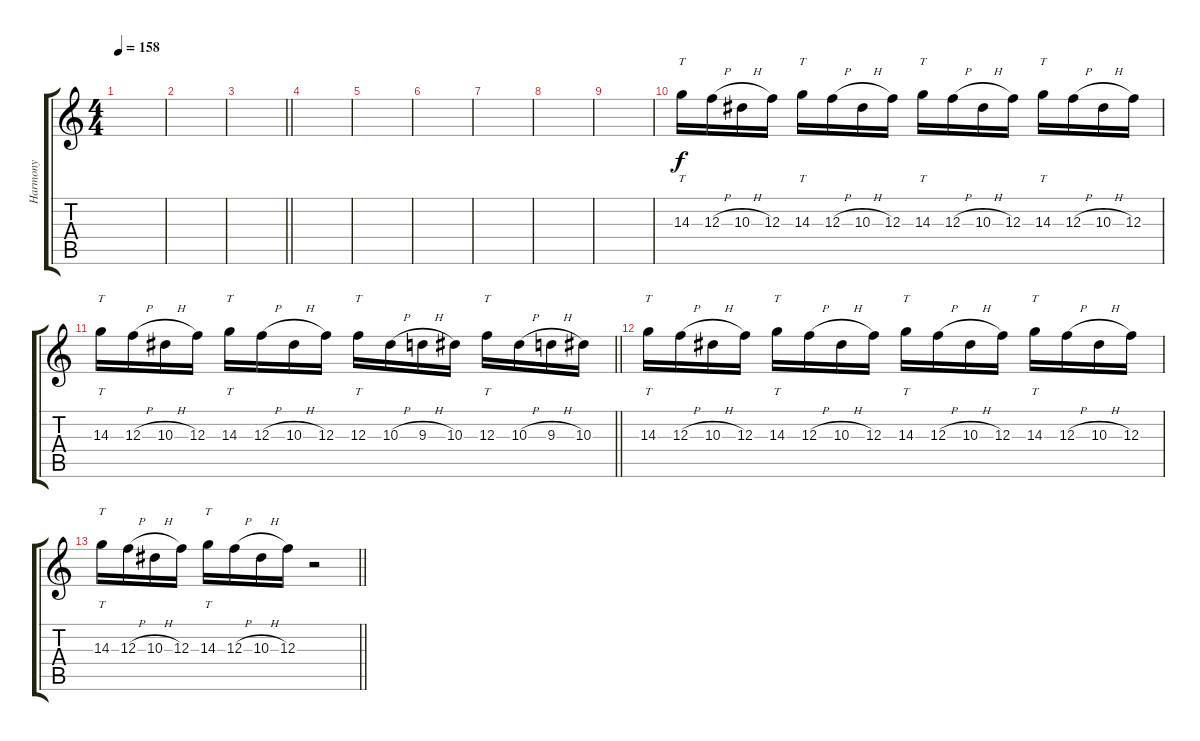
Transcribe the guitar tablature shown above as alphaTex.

\track ("Harmony" "Harmony") {instrument distortionguitar}
\staff {score tabs}
\tuning (D4 A3 F3 C3 G2 C2) {hide}
\ts (4 4)
\tempo 158
\clef g2
\ks c
|
|
\barLineRight lightlight
|
|
|
|
|
|
|
14.3.16{tt} 12.3{h}.16 10.3{h}.16 12.3.16 14.3.16{tt} 12.3{h}.16 10.3{h}.16 12.3.16 14.3.16{tt} 12.3{h}.16 10.3{h}.16 12.3.16 14.3.16{tt} 12.3{h}.16 10.3{h}.16 12.3.16 |
\barLineRight lightlight
14.3.16{tt} 12.3{h}.16 10.3{h}.16 12.3.16 14.3.16{tt} 12.3{h}.16 10.3{h}.16 12.3.16 12.3.16{tt} 10.3{h}.16 9.3{h}.16 10.3.16 12.3.16{tt} 10.3{h}.16 9.3{h}.16 10.3.16 |
14.3.16{tt} 12.3{h}.16 10.3{h}.16 12.3.16 14.3.16{tt} 12.3{h}.16 10.3{h}.16 12.3.16 14.3.16{tt} 12.3{h}.16 10.3{h}.16 12.3.16 14.3.16{tt} 12.3{h}.16 10.3{h}.16 12.3.16 |
\barLineRight lightlight
14.3.16{tt} 12.3{h}.16 10.3{h}.16 12.3.16 14.3.16{tt} 12.3{h}.16 10.3{h}.16 12.3.16 r.2
